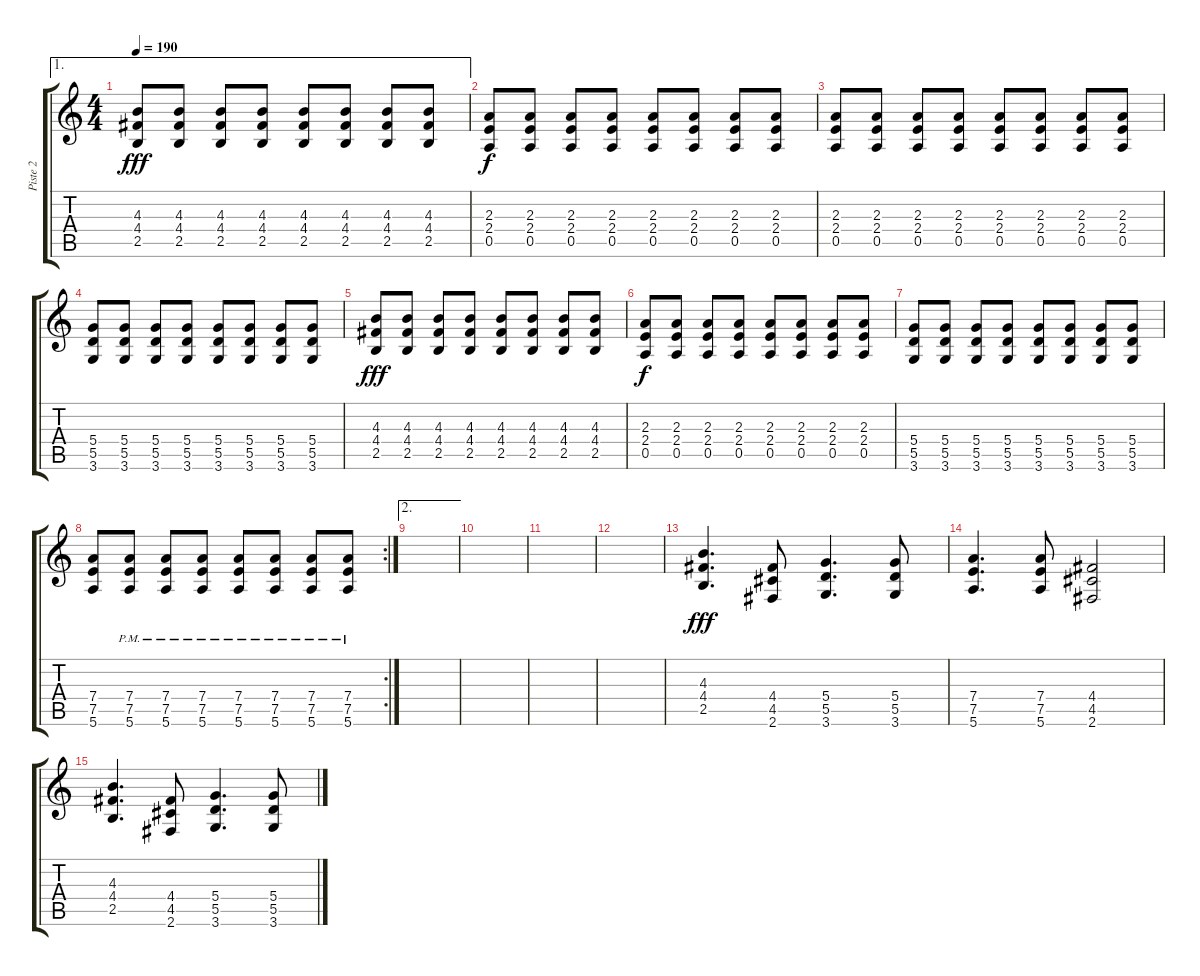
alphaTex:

\track ("Piste 2" "Piste 2") {instrument overdrivenguitar}
\staff {score tabs}
\tuning (E4 B3 G3 D3 A2 E2) {hide}
\ae 1
\ts (4 4)
\tempo 190
\clef g2
\ks c
(4.3 4.4 2.5).8{dy fff} (4.3 4.4 2.5).8 (4.3 4.4 2.5).8 (4.3 4.4 2.5).8 (4.3 4.4 2.5).8 (4.3 4.4 2.5).8 (4.3 4.4 2.5).8 (4.3 4.4 2.5).8 |
(2.3 2.4 0.5).8{dy f} (2.3 2.4 0.5).8 (2.3 2.4 0.5).8 (2.3 2.4 0.5).8 (2.3 2.4 0.5).8 (2.3 2.4 0.5).8 (2.3 2.4 0.5).8 (2.3 2.4 0.5).8 |
(2.3 2.4 0.5).8 (2.3 2.4 0.5).8 (2.3 2.4 0.5).8 (2.3 2.4 0.5).8 (2.3 2.4 0.5).8 (2.3 2.4 0.5).8 (2.3 2.4 0.5).8 (2.3 2.4 0.5).8 |
(5.4 5.5 3.6).8 (5.4 5.5 3.6).8 (5.4 5.5 3.6).8 (5.4 5.5 3.6).8 (5.4 5.5 3.6).8 (5.4 5.5 3.6).8 (5.4 5.5 3.6).8 (5.4 5.5 3.6).8 |
(4.3 4.4 2.5).8{dy fff} (4.3 4.4 2.5).8 (4.3 4.4 2.5).8 (4.3 4.4 2.5).8 (4.3 4.4 2.5).8 (4.3 4.4 2.5).8 (4.3 4.4 2.5).8 (4.3 4.4 2.5).8 |
(2.3 2.4 0.5).8{dy f} (2.3 2.4 0.5).8 (2.3 2.4 0.5).8 (2.3 2.4 0.5).8 (2.3 2.4 0.5).8 (2.3 2.4 0.5).8 (2.3 2.4 0.5).8 (2.3 2.4 0.5).8 |
(5.4 5.5 3.6).8 (5.4 5.5 3.6).8 (5.4 5.5 3.6).8 (5.4 5.5 3.6).8 (5.4 5.5 3.6).8 (5.4 5.5 3.6).8 (5.4 5.5 3.6).8 (5.4 5.5 3.6).8 |
\rc 2
(7.4 7.5 5.6).8 (7.4{pm} 7.5{pm} 5.6{pm}).8 (7.4{pm} 7.5{pm} 5.6{pm}).8 (7.4{pm} 7.5{pm} 5.6{pm}).8 (7.4{pm} 7.5{pm} 5.6{pm}).8 (7.4{pm} 7.5{pm} 5.6{pm}).8 (7.4{pm} 7.5{pm} 5.6{pm}).8 (7.4{pm} 7.5{pm} 5.6{pm}).8 |
\ae 2
|
|
|
|
(4.3 4.4 2.5).4{d dy fff} (4.4 4.5 2.6).8 (5.4 5.5 3.6).4{d} (5.4 5.5 3.6).8 |
(7.4 7.5 5.6).4{d} (7.4 7.5 5.6).8 (4.4 4.5 2.6).2 |
(4.3 4.4 2.5).4{d} (4.4 4.5 2.6).8 (5.4 5.5 3.6).4{d} (5.4 5.5 3.6).8
